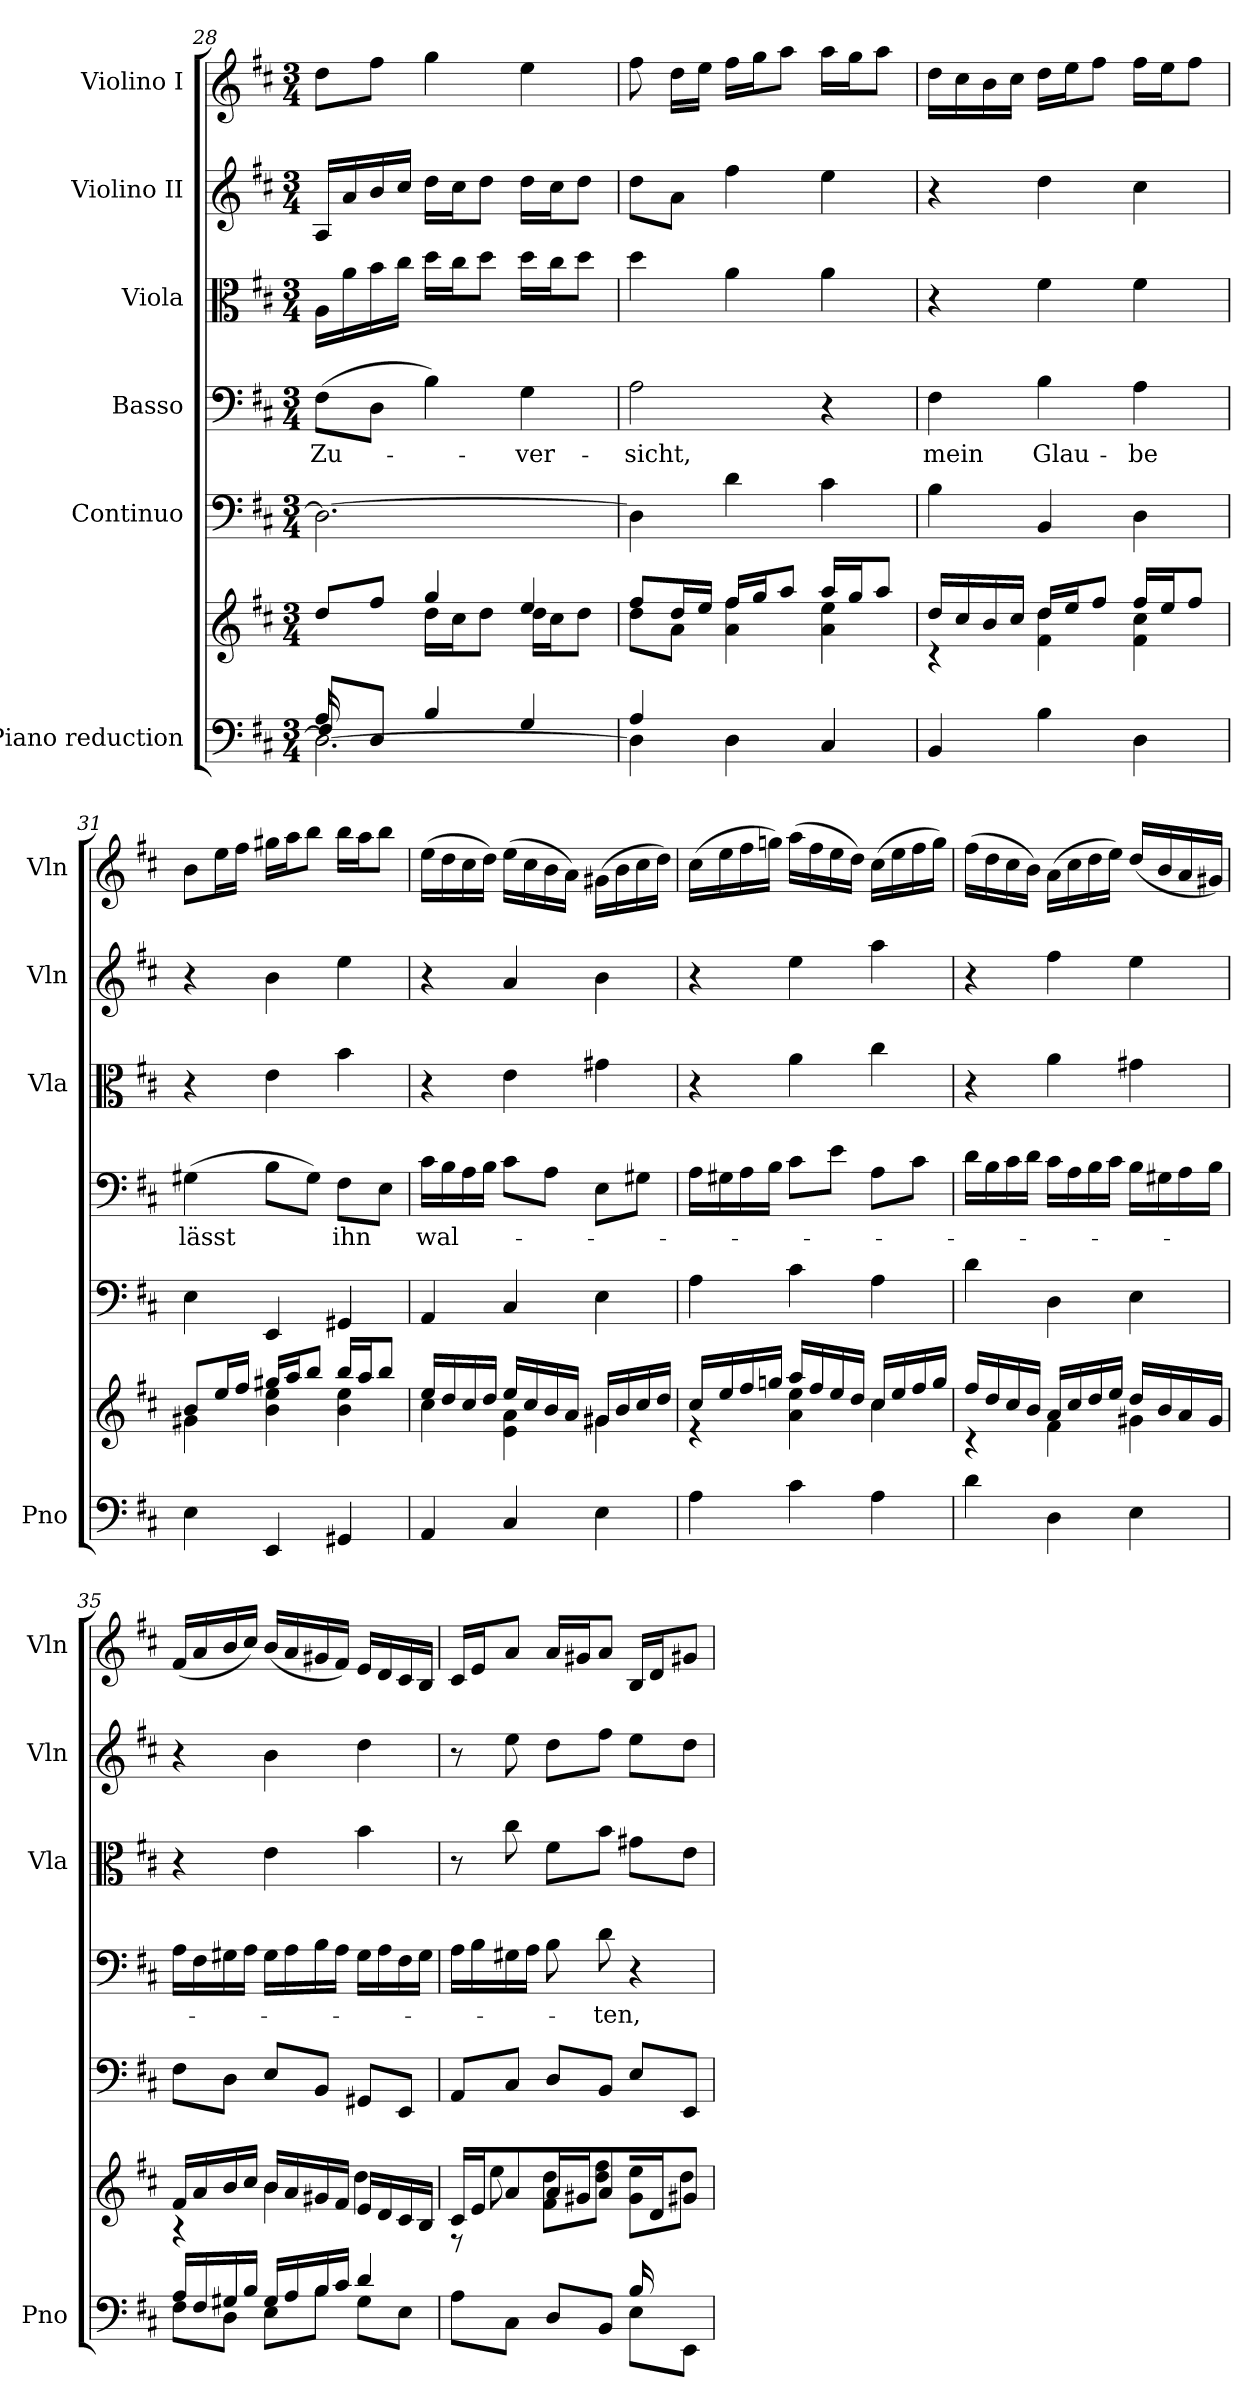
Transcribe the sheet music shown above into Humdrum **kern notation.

**kern	**kern	**kern	**kern	**text	**kern	**kern	**kern
*part6	*part6	*part5	*part4	*part4	*part3	*part2	*part1
*staff7	*staff6	*staff5	*staff4	*staff4	*staff3	*staff2	*staff1
*I"Piano reduction	*	*I"Continuo	*I"Basso	*	*I"Viola	*I"Violino II	*I"Violino I
*I'Pno	*	*	*	*	*I'Vla	*I'Vln	*I'Vln
*clefF4	*clefG2	*clefF4	*clefF4	*	*clefC3	*clefG2	*clefG2
*k[f#c#]	*k[f#c#]	*k[f#c#]	*k[f#c#]	*	*k[f#c#]	*k[f#c#]	*k[f#c#]
*M3/4	*M3/4	*M3/4	*M3/4	*	*M3/4	*M3/4	*M3/4
=28	=28	=28	=28	=28	=28	=28	=28
*^	*^	*	*	*	*	*	*
*	*^	*	*	*	*	*	*	*	*
!	!	!	!	!	!	!	!LO:LY:b	!	!	!
16A/LL	8F#/L	2.D\_	8dd/L	16ryy	2.D\_	(8F#\L	Zu-	16A\LL	16A/LL	8dd\L
2ryy	.	.	.	16a\	.	.	.	16a\	16a/	.
.	8D/J	.	8ff#/J	16b\	.	8D\J	.	16b\	16b/	8ff#\J
.	.	.	.	16cc#\JJ	.	.	.	16cc#\JJ	16cc#/JJ	.
.	4B/	.	4gg/	16dd\LL	.	4B\)	.	16dd\LL	16dd\LL	4gg\
.	.	.	.	16cc#\J	.	.	.	16cc#\J	16cc#\J	.
.	.	.	.	8dd\J	.	.	.	8dd\J	8dd\J	.
!	!	!	!	!	!	!	!LO:LY:b	!	!	!
.	4G/	.	4ee/	16dd\LL	.	4G\	-ver-	16dd\LL	16dd\LL	4ee\
8.ryy	.	.	.	16cc#\J	.	.	.	16cc#\J	16cc#\J	.
.	.	.	.	8dd\J	.	.	.	8dd\J	8dd\J	.
*	*v	*v	*	*	*	*	*	*	*	*
=29	=29	=29	=29	=29	=29	=29	=29	=29	=29
!	!	!	!	!	!	!LO:LY:b	!	!	!
4A/	4D\]	8ff#/L	8dd\L	4D\]	2A\	-sicht,	4dd\	8dd\L	8ff#\
.	.	16dd/L	8a\J	.	.	.	.	8a\J	16dd\LL
.	.	16ee/JJ	.	.	.	.	.	.	16ee\JJ
4ryy	4D\	16ff#/LL	4a\ 4ff#\	4d\	.	.	4a\	4ff#\	16ff#\LL
.	.	16gg/J	.	.	.	.	.	.	16gg\J
.	.	8aa/J	.	.	.	.	.	.	8aa\J
4ryy	4C#/	16aa/LL	4a\ 4ee\	4c#\	4r	.	4a\	4ee\	16aa\LL
.	.	16gg/J	.	.	.	.	.	.	16gg\J
.	.	8aa/J	.	.	.	.	.	.	8aa\J
*v	*v	*	*	*	*	*	*	*	*
=30	=30	=30	=30	=30	=30	=30	=30	=30
!	!	!	!	!	!LO:LY:b	!	!	!
4BB/	16dd/LL	4r	4B\	4F#\	mein	4r	4r	16dd\LL
.	16cc#/	.	.	.	.	.	.	16cc#\
.	16b/	.	.	.	.	.	.	16b\
.	16cc#/JJ	.	.	.	.	.	.	16cc#\JJ
!	!	!	!	!	!LO:LY:b	!	!	!
4B\	16dd/LL	4f#\ 4dd\	4BB/	4B\	Glau-	4f#\	4dd\	16dd\LL
.	16ee/J	.	.	.	.	.	.	16ee\J
.	8ff#/J	.	.	.	.	.	.	8ff#\J
!	!	!	!	!	!LO:LY:b	!	!	!
4D\	16ff#/LL	4f#\ 4cc#\	4D\	4A\	-be	4f#\	4cc#\	16ff#\LL
.	16ee/J	.	.	.	.	.	.	16ee\J
.	8ff#/J	.	.	.	.	.	.	8ff#\J
!!LO:LB:g=z
=31	=31	=31	=31	=31	=31	=31	=31	=31
!	!	!	!	!	!LO:LY:b	!	!	!
4E\	8b/L	4g#X\	4E\	(4G#X\	lässt	4r	4r	8b\L
.	16ee/L	.	.	.	.	.	.	16ee\L
.	16ff#/JJ	.	.	.	.	.	.	16ff#\JJ
4EE/	16gg#X/LL	4b\ 4ee\	4EE/	8B\L	.	4e\	4b\	16gg#X\LL
.	16aa/J	.	.	.	.	.	.	16aa\J
.	8bb/J	.	.	8G#\J)	.	.	.	8bb\J
!	!	!	!	!	!LO:LY:b	!	!	!
4GG#X/	16bb/LL	4b\ 4ee\	4GG#X/	8F#\L	ihn	4b\	4ee\	16bb\LL
.	16aa/J	.	.	.	.	.	.	16aa\J
.	8bb/J	.	.	8E\J	.	.	.	8bb\J
=32	=32	=32	=32	=32	=32	=32	=32	=32
!	!	!	!	!	!LO:LY:b	!	!	!
4AA/	16ee/LL	4cc#\	4AA/	16c#\LL	wal-	4r	4r	(16ee\LL
.	16dd/	.	.	16B\	.	.	.	16dd\
.	16cc#/	.	.	16A\	.	.	.	16cc#\
.	16dd/JJ	.	.	16B\JJ	.	.	.	16dd\JJ)
4C#/	16ee/LL	4e\ 4a\	4C#/	8c#\L	.	4e\	4a/	(16ee\LL
.	16cc#/	.	.	.	.	.	.	16cc#\
.	16b/	.	.	8A\J	.	.	.	16b\
.	16a/JJ	.	.	.	.	.	.	16a\JJ)
4E\	16g#X/LL	4g#\	4E\	8E\L	.	4g#X\	4b\	(16g#X\LL
.	16b/	.	.	.	.	.	.	16b\
.	16cc#/	.	.	8G#X\J	.	.	.	16cc#\
.	16dd/JJ	.	.	.	.	.	.	16dd\JJ)
=33	=33	=33	=33	=33	=33	=33	=33	=33
4A\	16cc#/LL	4r	4A\	16A\LL	.	4r	4r	(16cc#\LL
.	16ee/	.	.	16G#X\	.	.	.	16ee\
.	16ff#/	.	.	16A\	.	.	.	16ff#\
.	16ggn/JJ	.	.	16B\JJ	.	.	.	16ggn\JJ)
4c#\	16aa/LL	4a\ 4ee\	4c#\	8c#\L	.	4a\	4ee\	(16aa\LL
.	16ff#/	.	.	.	.	.	.	16ff#\
.	16ee/	.	.	8e\J	.	.	.	16ee\
.	16dd/JJ	.	.	.	.	.	.	16dd\JJ)
4A\	16cc#/LL	4cc#\	4A\	8A\L	.	4cc#\	4aa\	(16cc#\LL
.	16ee/	.	.	.	.	.	.	16ee\
.	16ff#/	.	.	8c#\J	.	.	.	16ff#\
.	16gg/JJ	.	.	.	.	.	.	16gg\JJ)
=34	=34	=34	=34	=34	=34	=34	=34	=34
4d\	16ff#/LL	4r	4d\	16d\LL	.	4r	4r	(16ff#\LL
.	16dd/	.	.	16B\	.	.	.	16dd\
.	16cc#/	.	.	16c#\	.	.	.	16cc#\
.	16b/JJ	.	.	16d\JJ	.	.	.	16b\JJ)
4D\	16a/LL	4f#\	4D\	16c#\LL	.	4a\	4ff#\	(16a\LL
.	16cc#/	.	.	16A\	.	.	.	16cc#\
.	16dd/	.	.	16B\	.	.	.	16dd\
.	16ee/JJ	.	.	16c#\JJ	.	.	.	16ee\JJ)
4E\	16dd/LL	4g#X\	4E\	16B\LL	.	4g#X\	4ee\	(16dd/LL
.	16b/	.	.	16G#X\	.	.	.	16b/
.	16a/	.	.	16A\	.	.	.	16a/
.	16g#/JJ	.	.	16B\JJ	.	.	.	16g#X/JJ)
=35	=35	=35	=35	=35	=35	=35	=35	=35
*^	*	*	*	*	*	*	*	*
16A/LL	8F#\L	16f#/LL	4r	8F#\L	16A\LL	.	4r	4r	(16f#/LL
16F#/	.	16a/	.	.	16F#\	.	.	.	16a/
16G#X/	8D\J	16b/	.	8D\J	16G#X\	.	.	.	16b/
16B/JJ	.	16cc#/JJ	.	.	16A\JJ	.	.	.	16cc#/JJ)
16G#/LL	8E\L	16b/LL	4b\	8E/L	16G#\LL	.	4e\	4b\	(16b/LL
16A/	.	16a/	.	.	16A\	.	.	.	16a/
16B/	8B\J	16g#X/	.	8BB/J	16B\	.	.	.	16g#X/
16c#/JJ	.	16f#/JJ	.	.	16A\JJ	.	.	.	16f#/JJ)
4d/	8G#\L	16e/LL	4dd\	8GG#X/L	16G#\LL	.	4b\	4dd\	16e/LL
.	.	16d/	.	.	16A\	.	.	.	16d/
.	8E\J	16c#/	.	8EE/J	16F#\	.	.	.	16c#/
.	.	16B/JJ	.	.	16G#\JJ	.	.	.	16B/JJ
!!LO:PB:g=z
=36	=36	=36	=36	=36	=36	=36	=36	=36	=36
2ryy	8A\L	16c#/LL	8r	8AA/L	16A\LL	.	8r	8r	16c#/LL
.	.	16e/J	.	.	16B\	.	.	.	16e/J
.	8C#\J	8a/J	8ee\	8C#/J	16G#X\	.	8cc#\	8ee\	8a/J
.	.	.	.	.	16A\JJ	.	.	.	.
.	8D/L	16a/LL	8f#\ 8dd\L	8D/L	8B\	.	8f#\L	8dd\L	16a/LL
.	.	16g#X/J	.	.	.	.	.	.	16g#X/J
!	!	!	!	!	!	!LO:LY:b	!	!	!
.	8BB/J	8a/J	8dd\ 8ff#\J	8BB/J	8d\	-ten,	8b\J	8ff#\J	8a/J
16B/LL	8E\L	16ryy	8g#\ 8ee\L	8E/L	4r	.	8g#X\L	8ee\L	16B/LL
8.ryy	.	16d/J	.	.	.	.	.	.	16d/J
.	8EE\J	8g#X/J	8dd\J	8EE/J	.	.	8e\J	8dd\J	8g#X/J
*v	*v	*	*	*	*	*	*	*	*
*	*v	*v	*	*	*	*	*	*
=	=	=	=	=	=	=	=
*-	*-	*-	*-	*-	*-	*-	*-
